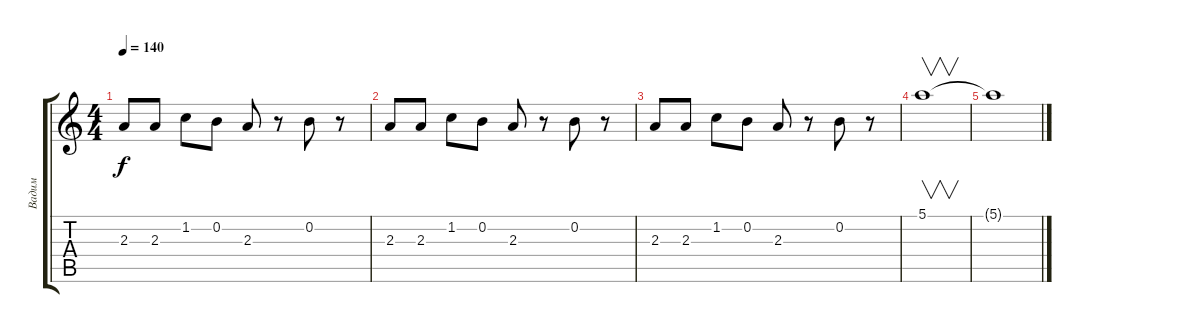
\track ("Вадим" "Вадим") {instrument overdrivenguitar}
\staff {score tabs}
\tuning (E4 B3 G3 D3 A2 E2) {hide}
\ts (4 4)
\tempo 140
\clef g2
\ks c
2.3.8{dy f} 2.3.8 1.2.8 0.2.8 2.3.8 r.8 0.2.8 r.8 |
2.3.8 2.3.8 1.2.8 0.2.8 2.3.8 r.8 0.2.8 r.8 |
2.3.8 2.3.8 1.2.8 0.2.8 2.3.8 r.8 0.2.8 r.8 |
5.1.1{v} |
5.1{t}.1
